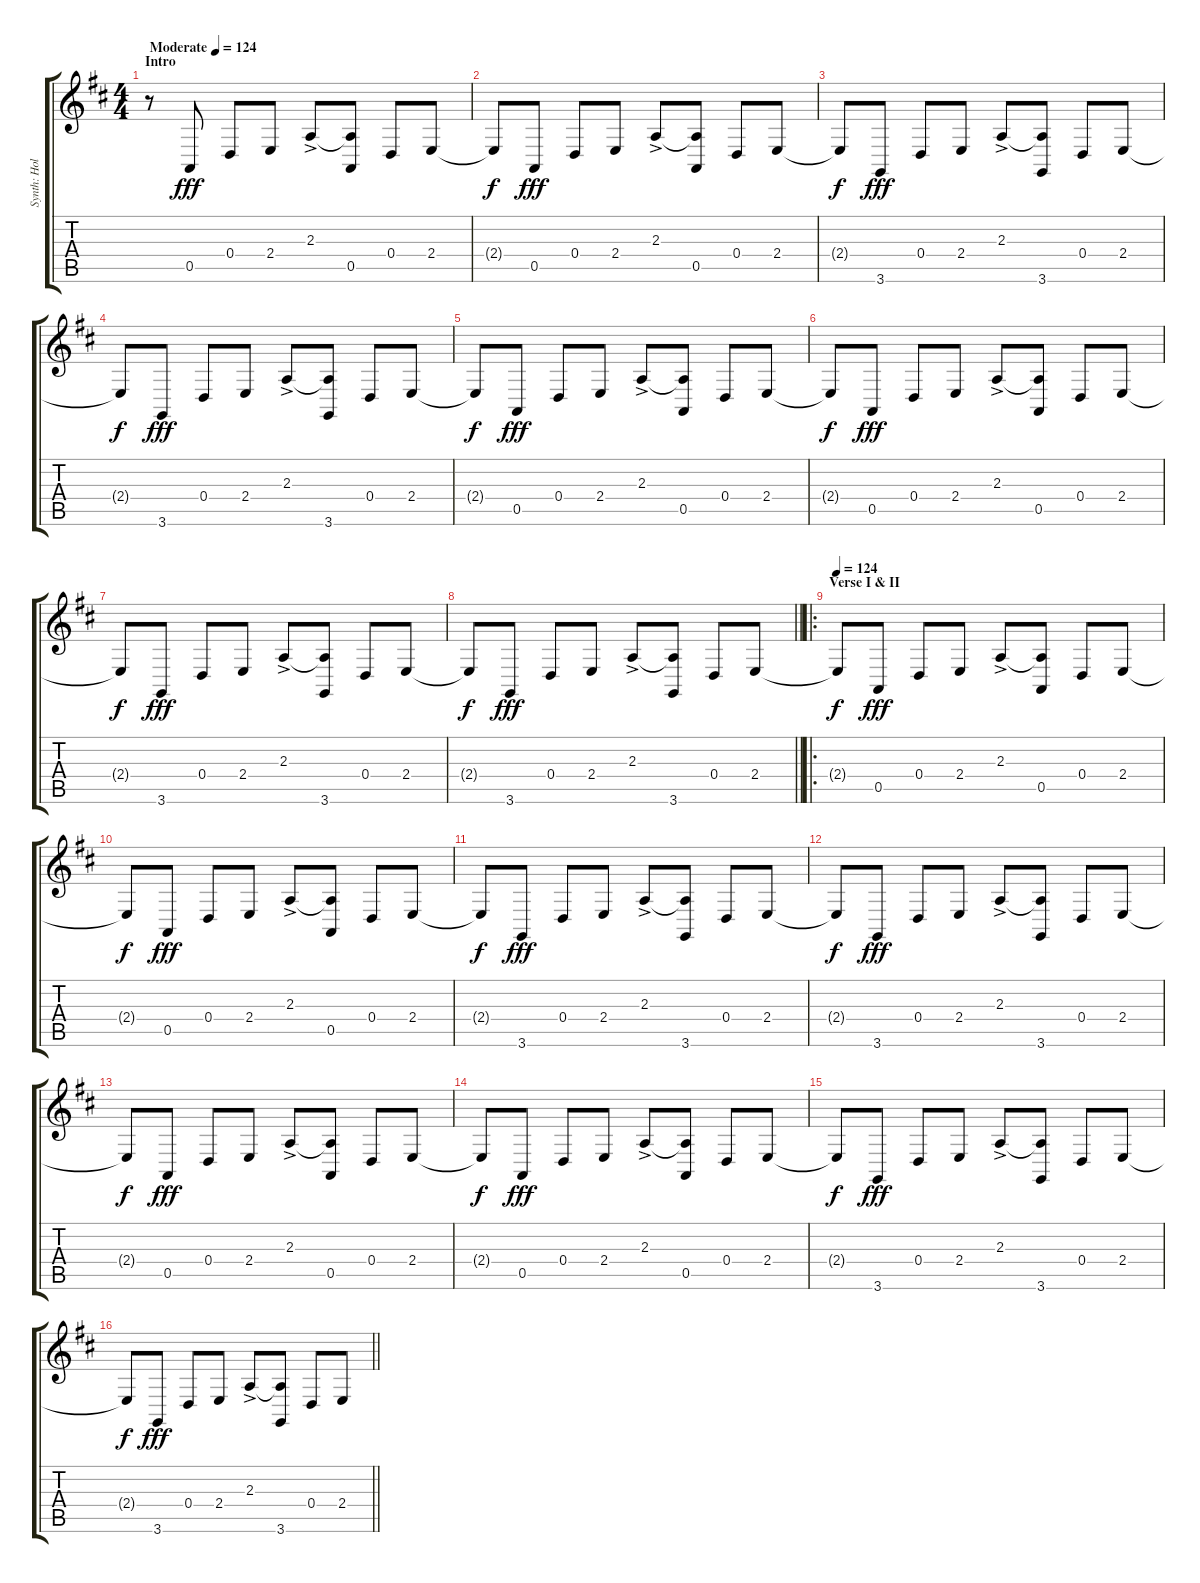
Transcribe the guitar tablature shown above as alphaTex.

\track ("Synth: Holly" "Synth: Hol") {instrument electricgrandpiano}
\staff {score tabs}
\tuning (E4 B3 G3 D3 A2 E2) {hide}
\ts (4 4)
\section ("" "Intro")
\tempo (124 "Moderate")
\clef g2
\ks d
r.8{dy fff instrument electricgrandpiano} 0.5.8 0.4.8 2.4.8 2.3{ac}.8 (2.3{t} 0.5).8 0.4.8 2.4.8 |
2.4{t}.8{dy f} 0.5.8{dy fff} 0.4.8 2.4.8 2.3{ac}.8 (2.3{t} 0.5).8 0.4.8 2.4.8 |
2.4{t}.8{dy f} 3.6.8{dy fff} 0.4.8 2.4.8 2.3{ac}.8 (2.3{t} 3.6).8 0.4.8 2.4.8 |
2.4{t}.8{dy f} 3.6.8{dy fff} 0.4.8 2.4.8 2.3{ac}.8 (2.3{t} 3.6).8 0.4.8 2.4.8 |
2.4{t}.8{dy f} 0.5.8{dy fff} 0.4.8 2.4.8 2.3{ac}.8 (2.3{t} 0.5).8 0.4.8 2.4.8 |
2.4{t}.8{dy f} 0.5.8{dy fff} 0.4.8 2.4.8 2.3{ac}.8 (2.3{t} 0.5).8 0.4.8 2.4.8 |
2.4{t}.8{dy f} 3.6.8{dy fff} 0.4.8 2.4.8 2.3{ac}.8 (2.3{t} 3.6).8 0.4.8 2.4.8 |
\barLineRight lightlight
2.4{t}.8{dy f} 3.6.8{dy fff} 0.4.8 2.4.8 2.3{ac}.8 (2.3{t} 3.6).8 0.4.8 2.4.8 |
\ro
\section ("" "Verse I & II")
\tempo 124
2.4{t}.8{dy f} 0.5.8{dy fff} 0.4.8 2.4.8 2.3{ac}.8 (2.3{t} 0.5).8 0.4.8 2.4.8 |
2.4{t}.8{dy f} 0.5.8{dy fff} 0.4.8 2.4.8 2.3{ac}.8 (2.3{t} 0.5).8 0.4.8 2.4.8 |
2.4{t}.8{dy f} 3.6.8{dy fff} 0.4.8 2.4.8 2.3{ac}.8 (2.3{t} 3.6).8 0.4.8 2.4.8 |
2.4{t}.8{dy f} 3.6.8{dy fff} 0.4.8 2.4.8 2.3{ac}.8 (2.3{t} 3.6).8 0.4.8 2.4.8 |
2.4{t}.8{dy f} 0.5.8{dy fff} 0.4.8 2.4.8 2.3{ac}.8 (2.3{t} 0.5).8 0.4.8 2.4.8 |
2.4{t}.8{dy f} 0.5.8{dy fff} 0.4.8 2.4.8 2.3{ac}.8 (2.3{t} 0.5).8 0.4.8 2.4.8 |
2.4{t}.8{dy f} 3.6.8{dy fff} 0.4.8 2.4.8 2.3{ac}.8 (2.3{t} 3.6).8 0.4.8 2.4.8 |
\barLineRight lightlight
2.4{t}.8{dy f} 3.6.8{dy fff} 0.4.8 2.4.8 2.3{ac}.8 (2.3{t} 3.6).8 0.4.8 2.4.8
